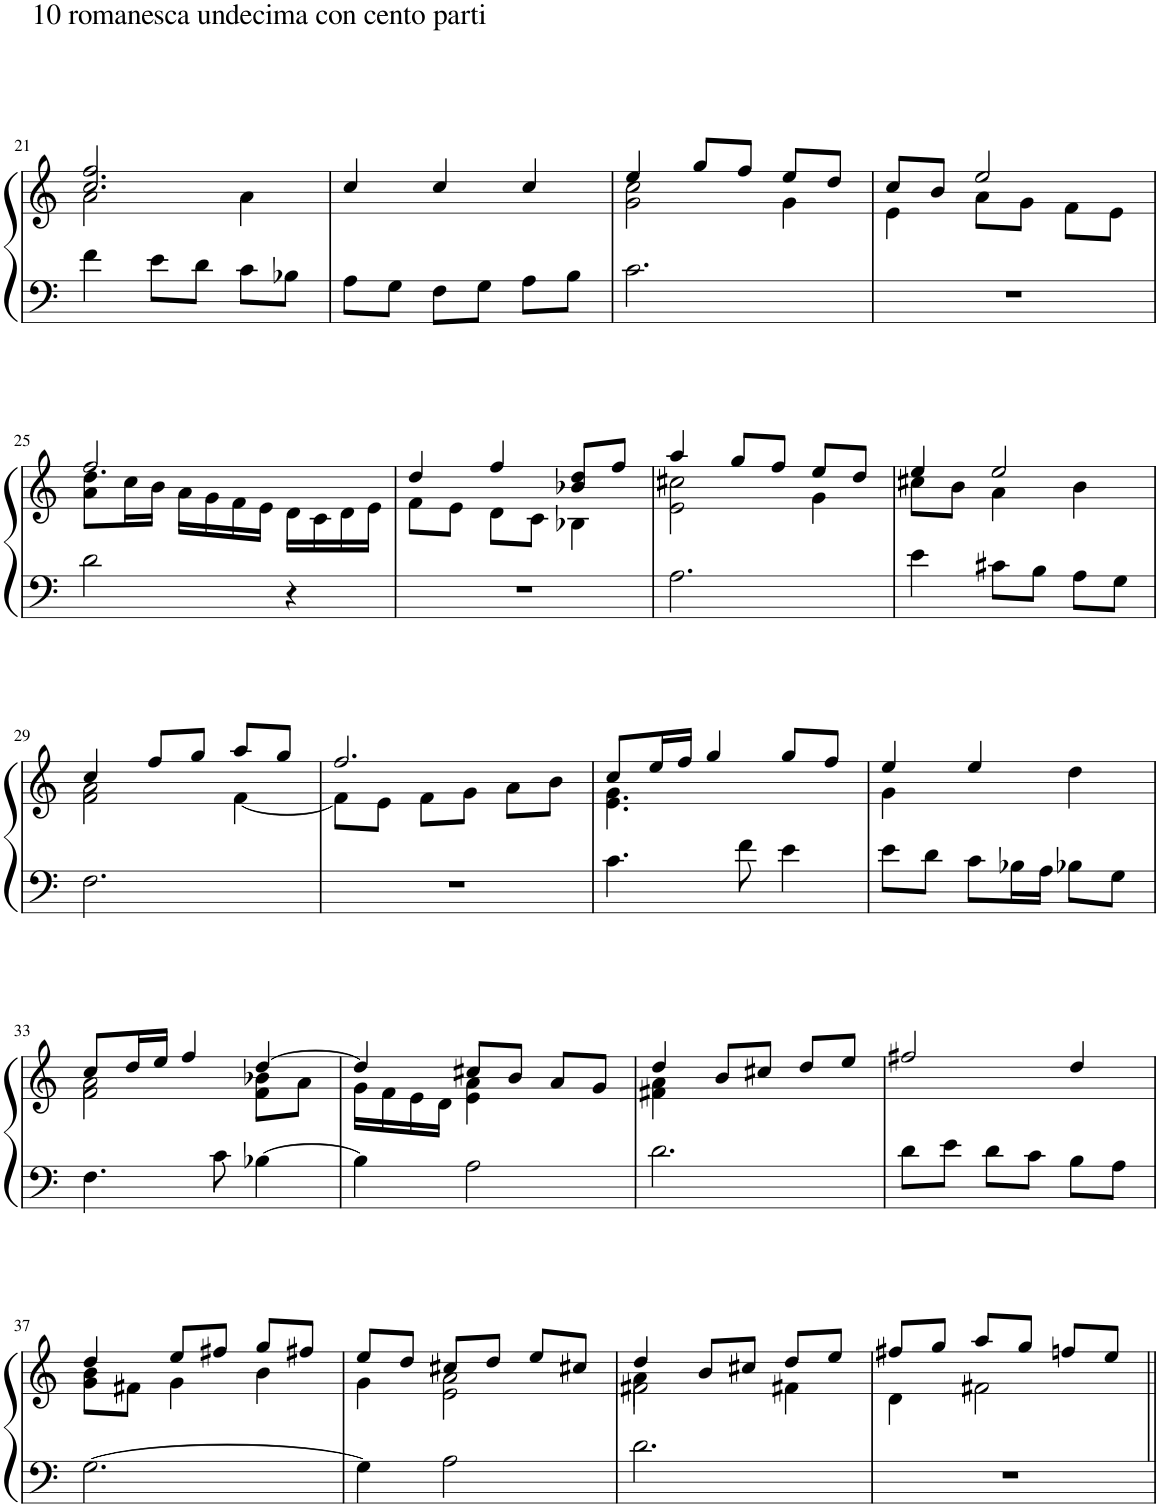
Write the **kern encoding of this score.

**kern	**kern
*part1	*part1
*staff2	*staff1
*I"Piano	*
*I'Pno.	*
!!LO:PB:g=z
*clefF4	*clefG2
*k[]	*k[]
*M3/4	*M3/4
=21	=21
*	*^
!	!LO:TX:a:t=10 romanesca undecima con cento parti	!
!LO:TX:a:t=10 romanesca undecima con cento parti	!	!
4f\	2.cc/ 2.ff/	2a\
8e\L	.	.
8d\J	.	.
8c\L	.	4a\
8B-X\J	.	.
*	*v	*v
=22	=22
8A\L	4cc/
8G\J	.
8F\L	4cc/
8G\J	.
8A\L	4cc/
8B\J	.
=23	=23
*	*^
2.c\	4ee/	2g\ 2cc\
.	8gg/L	.
.	8ff/J	.
.	8ee/L	4g\
.	8dd/J	.
=24	=24	=24
2.r	8cc/L	4e\
.	8b/J	.
.	2ee/	8a\L
.	.	8g\J
.	.	8f\L
.	.	8e\J
!!LO:LB:g=z	!!
=25	=25	=25
2d\	2.ff/	8a\ 8dd\L
.	.	16cc\L
.	.	16b\JJ
.	.	16a\LL
.	.	16g\
.	.	16f\
.	.	16e\JJ
4r	.	16d\LL
.	.	16c\
.	.	16d\
.	.	16e\JJ
=26	=26	=26
2.r	4dd/	8f\L
.	.	8e\J
.	4ff/	8d\L
.	.	8c\J
.	8b-X/ 8dd/L	4B-X\
.	8ff/J	.
=27	=27	=27
2.A\	4aa/	2e\ 2cc#X\
.	8gg/L	.
.	8ff/J	.
.	8ee/L	4g\
.	8dd/J	.
=28	=28	=28
4e\	4ee/	8cc#X\L
.	.	8b\J
8c#X\L	2ee/	4a\
8B\J	.	.
8A\L	.	4b\
8G\J	.	.
!!LO:LB:g=z	!!
=29	=29	=29
2.F\	4cc/	2f\ 2a\
.	8ff/L	.
.	8gg/J	.
.	8aa/L	[4f\
.	8gg/J	.
=30	=30	=30
2.r	2.ff/	8f\L]
.	.	8e\J
.	.	8f\L
.	.	8g\J
.	.	8a\L
.	.	8b\J
=31	=31	=31
4.c\	8cc/L	4.e\ 4.g\
.	16ee/L	.
.	16ff/JJ	.
.	4gg/	.
8f\	.	4.ryy
4e\	8gg/L	.
.	8ff/J	.
=32	=32	=32
8e\L	4ee/	4g\
8d\J	.	.
8c\L	4ee/	2ryy
16B-X\L	.	.
16A\JJ	.	.
8B-X\L	4dd\	.
8G\J	.	.
!!LO:LB:g=z	!!
=33	=33	=33
4.F\	8cc/L	2f\ 2a\
.	16dd/L	.
.	16ee/JJ	.
.	4ff/	.
8c\	.	.
[4B-X\	[4dd/	8f\ 8b-X\L
.	.	8a\J
=34	=34	=34
4B-\]	4dd/]	16g\LL
.	.	16f\
.	.	16e\
.	.	16d\JJ
2A\	8cc#X/L	4e\ 4a\
.	8b/J	.
.	8a/L	4ryy
.	8g/J	.
=35	=35	=35
2.d\	4dd/	4f#X\ 4a\
.	8b/L	2ryy
.	8cc#X/J	.
.	8dd/L	.
.	8ee/J	.
*	*v	*v
=36	=36
8d\L	2ff#X/
8e\J	.
8d\L	.
8c\J	.
8B\L	4dd/
8A\J	.
!!LO:LB:g=z
=37	=37
*	*^
[2.G\	4dd/	8g\ 8b\L
.	.	8f#X\J
.	8ee/L	4g\
.	8ff#X/J	.
.	8gg/L	4b\
.	8ff#X/J	.
=38	=38	=38
4G\]	8ee/L	4g\
.	8dd/J	.
2A\	8cc#X/L	2e\ 2a\
.	8dd/J	.
.	8ee/L	.
.	8cc#X/J	.
=39	=39	=39
*	*	*^
2.d\	4dd/	4a\	2f#X\
.	8b/L	2ryy	.
.	8cc#X/J	.	.
.	8dd/L	.	4f#X\
.	8ee/J	.	.
*	*	*v	*v
=40	=40	=40
2.r	8ff#X/L	4d\
.	8gg/J	.
.	8aa/L	2f#X\
.	8gg/J	.
.	8ffn/L	.
.	8ee/J	.
*	*v	*v
=||	=||
*-	*-
